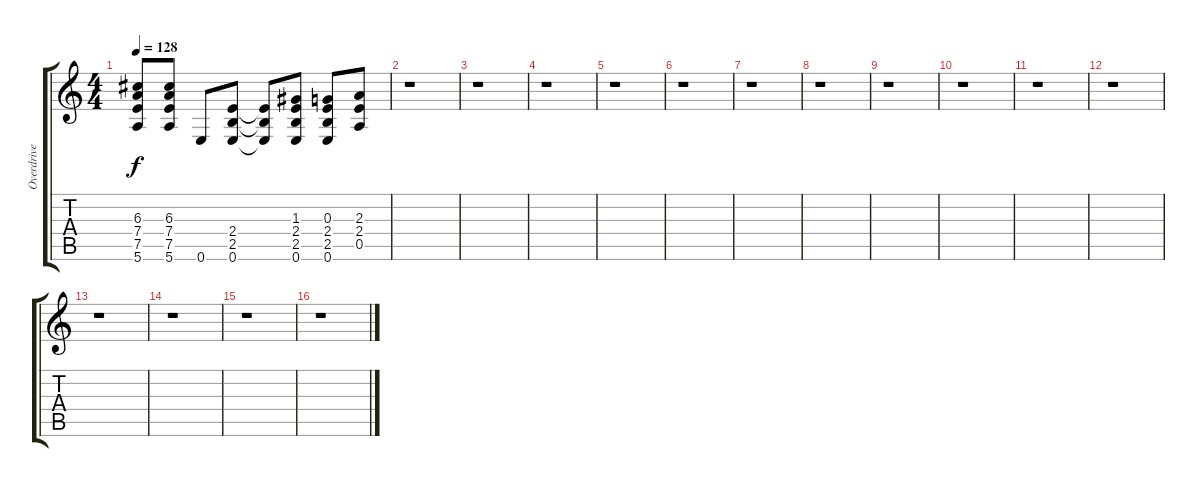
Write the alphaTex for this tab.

\track ("Overdrive Guitar" "Overdrive ") {instrument overdrivenguitar}
\staff {score tabs}
\tuning (E4 B3 G3 D3 A2 E2) {hide}
\ts (4 4)
\tempo 128
\clef g2
\ks c
(6.3 7.4 7.5 5.6).8{dy f} (6.3 7.4 7.5 5.6).8 0.6.8 (2.4 2.5 0.6).8 (2.4{t} 2.5{t} 0.6{t}).8 (1.3 2.4 2.5 0.6).8 (0.3 2.4 2.5 0.6).8 (2.3 2.4 0.5).8 |
r.1 |
r.1 |
r.1 |
r.1 |
r.1 |
r.1 |
r.1 |
r.1 |
r.1 |
r.1 |
r.1 |
r.1 |
r.1 |
r.1 |
r.1
